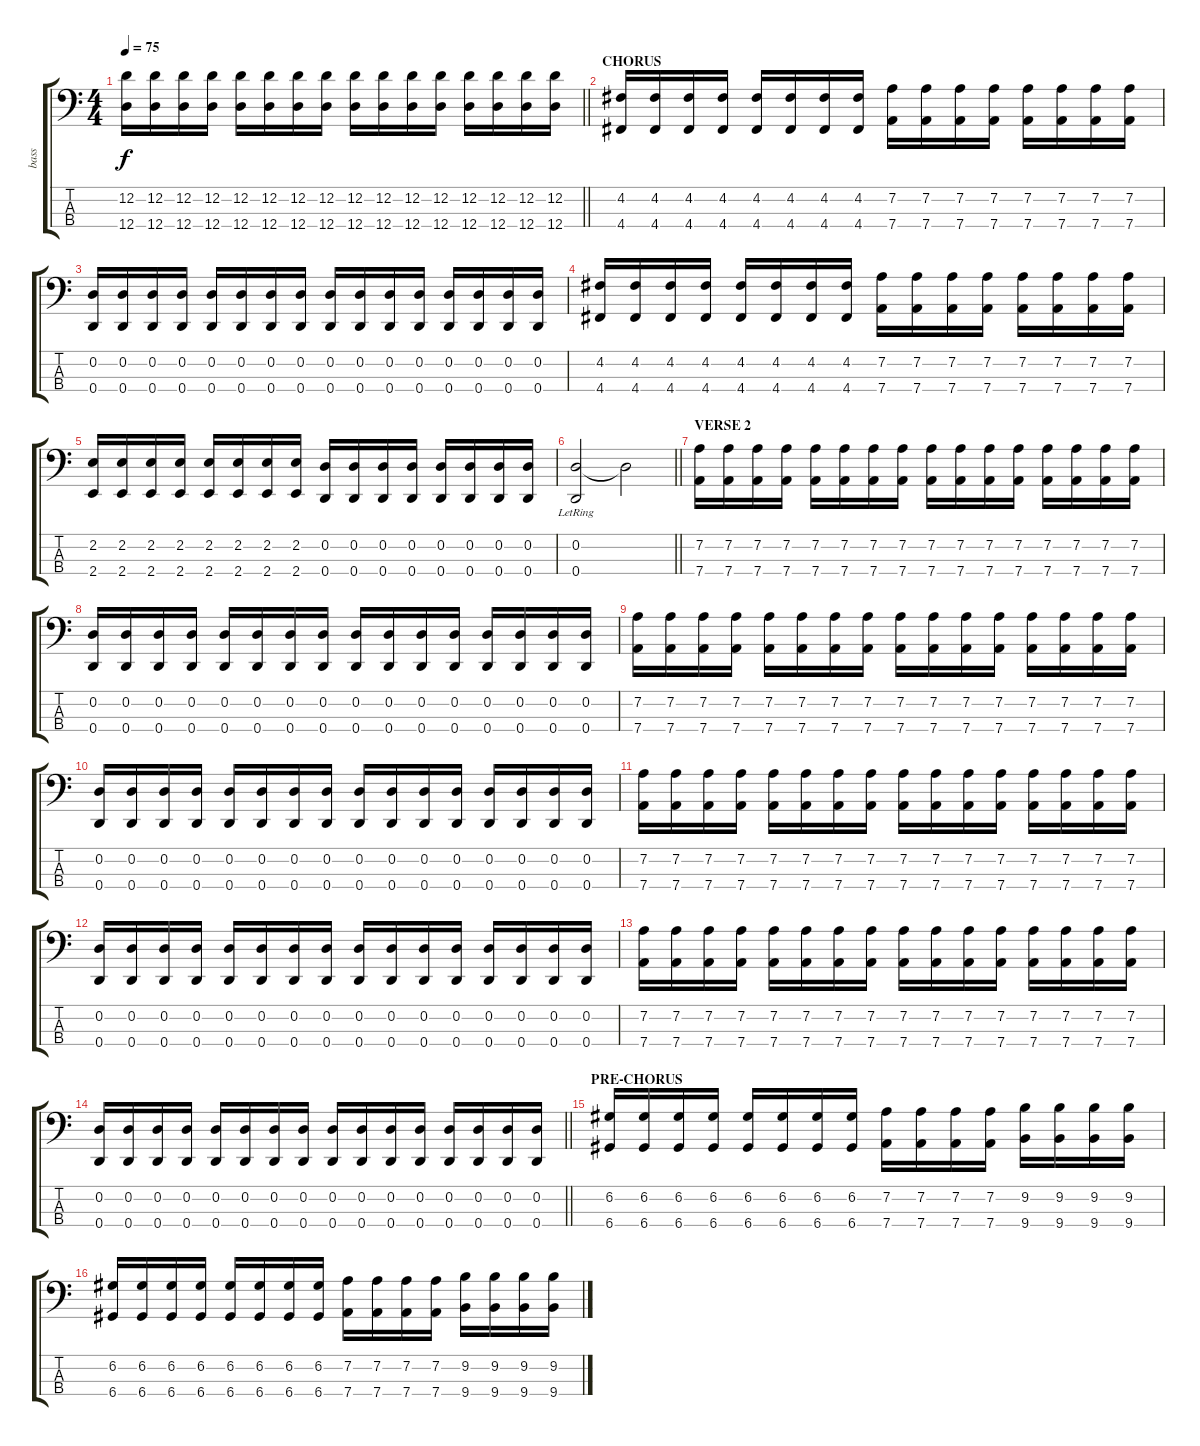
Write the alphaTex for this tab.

\track ("bass" "bass") {instrument electricbassfinger}
\staff {score tabs}
\tuning (G2 D2 A1 D1) {hide}
\ts (4 4)
\tempo 75
\clef f4
\barLineRight lightlight
\ks c
(12.2 12.4).16{dy f} (12.2 12.4).16 (12.2 12.4).16 (12.2 12.4).16 (12.2 12.4).16 (12.2 12.4).16 (12.2 12.4).16 (12.2 12.4).16 (12.2 12.4).16 (12.2 12.4).16 (12.2 12.4).16 (12.2 12.4).16 (12.2 12.4).16 (12.2 12.4).16 (12.2 12.4).16 (12.2 12.4).16 |
\section ("" "CHORUS")
(4.2 4.4).16 (4.2 4.4).16 (4.2 4.4).16 (4.2 4.4).16 (4.2 4.4).16 (4.2 4.4).16 (4.2 4.4).16 (4.2 4.4).16 (7.2 7.4).16 (7.2 7.4).16 (7.2 7.4).16 (7.2 7.4).16 (7.2 7.4).16 (7.2 7.4).16 (7.2 7.4).16 (7.2 7.4).16 |
(0.2 0.4).16 (0.2 0.4).16 (0.2 0.4).16 (0.2 0.4).16 (0.2 0.4).16 (0.2 0.4).16 (0.2 0.4).16 (0.2 0.4).16 (0.2 0.4).16 (0.2 0.4).16 (0.2 0.4).16 (0.2 0.4).16 (0.2 0.4).16 (0.2 0.4).16 (0.2 0.4).16 (0.2 0.4).16 |
(4.2 4.4).16 (4.2 4.4).16 (4.2 4.4).16 (4.2 4.4).16 (4.2 4.4).16 (4.2 4.4).16 (4.2 4.4).16 (4.2 4.4).16 (7.2 7.4).16 (7.2 7.4).16 (7.2 7.4).16 (7.2 7.4).16 (7.2 7.4).16 (7.2 7.4).16 (7.2 7.4).16 (7.2 7.4).16 |
(2.2 2.4).16 (2.2 2.4).16 (2.2 2.4).16 (2.2 2.4).16 (2.2 2.4).16 (2.2 2.4).16 (2.2 2.4).16 (2.2 2.4).16 (0.2 0.4).16 (0.2 0.4).16 (0.2 0.4).16 (0.2 0.4).16 (0.2 0.4).16 (0.2 0.4).16 (0.2 0.4).16 (0.2 0.4).16 |
\barLineRight lightlight
(0.2{lr} 0.4).2 0.2{t}.2 |
\section ("" "VERSE 2")
(7.2 7.4).16 (7.2 7.4).16 (7.2 7.4).16 (7.2 7.4).16 (7.2 7.4).16 (7.2 7.4).16 (7.2 7.4).16 (7.2 7.4).16 (7.2 7.4).16 (7.2 7.4).16 (7.2 7.4).16 (7.2 7.4).16 (7.2 7.4).16 (7.2 7.4).16 (7.2 7.4).16 (7.2 7.4).16 |
(0.2 0.4).16 (0.2 0.4).16 (0.2 0.4).16 (0.2 0.4).16 (0.2 0.4).16 (0.2 0.4).16 (0.2 0.4).16 (0.2 0.4).16 (0.2 0.4).16 (0.2 0.4).16 (0.2 0.4).16 (0.2 0.4).16 (0.2 0.4).16 (0.2 0.4).16 (0.2 0.4).16 (0.2 0.4).16 |
(7.2 7.4).16 (7.2 7.4).16 (7.2 7.4).16 (7.2 7.4).16 (7.2 7.4).16 (7.2 7.4).16 (7.2 7.4).16 (7.2 7.4).16 (7.2 7.4).16 (7.2 7.4).16 (7.2 7.4).16 (7.2 7.4).16 (7.2 7.4).16 (7.2 7.4).16 (7.2 7.4).16 (7.2 7.4).16 |
(0.2 0.4).16 (0.2 0.4).16 (0.2 0.4).16 (0.2 0.4).16 (0.2 0.4).16 (0.2 0.4).16 (0.2 0.4).16 (0.2 0.4).16 (0.2 0.4).16 (0.2 0.4).16 (0.2 0.4).16 (0.2 0.4).16 (0.2 0.4).16 (0.2 0.4).16 (0.2 0.4).16 (0.2 0.4).16 |
(7.2 7.4).16 (7.2 7.4).16 (7.2 7.4).16 (7.2 7.4).16 (7.2 7.4).16 (7.2 7.4).16 (7.2 7.4).16 (7.2 7.4).16 (7.2 7.4).16 (7.2 7.4).16 (7.2 7.4).16 (7.2 7.4).16 (7.2 7.4).16 (7.2 7.4).16 (7.2 7.4).16 (7.2 7.4).16 |
(0.2 0.4).16 (0.2 0.4).16 (0.2 0.4).16 (0.2 0.4).16 (0.2 0.4).16 (0.2 0.4).16 (0.2 0.4).16 (0.2 0.4).16 (0.2 0.4).16 (0.2 0.4).16 (0.2 0.4).16 (0.2 0.4).16 (0.2 0.4).16 (0.2 0.4).16 (0.2 0.4).16 (0.2 0.4).16 |
(7.2 7.4).16 (7.2 7.4).16 (7.2 7.4).16 (7.2 7.4).16 (7.2 7.4).16 (7.2 7.4).16 (7.2 7.4).16 (7.2 7.4).16 (7.2 7.4).16 (7.2 7.4).16 (7.2 7.4).16 (7.2 7.4).16 (7.2 7.4).16 (7.2 7.4).16 (7.2 7.4).16 (7.2 7.4).16 |
\barLineRight lightlight
(0.2 0.4).16 (0.2 0.4).16 (0.2 0.4).16 (0.2 0.4).16 (0.2 0.4).16 (0.2 0.4).16 (0.2 0.4).16 (0.2 0.4).16 (0.2 0.4).16 (0.2 0.4).16 (0.2 0.4).16 (0.2 0.4).16 (0.2 0.4).16 (0.2 0.4).16 (0.2 0.4).16 (0.2 0.4).16 |
\section ("" "PRE-CHORUS")
(6.2 6.4).16 (6.2 6.4).16 (6.2 6.4).16 (6.2 6.4).16 (6.2 6.4).16 (6.2 6.4).16 (6.2 6.4).16 (6.2 6.4).16 (7.2 7.4).16 (7.2 7.4).16 (7.2 7.4).16 (7.2 7.4).16 (9.2 9.4).16 (9.2 9.4).16 (9.2 9.4).16 (9.2 9.4).16 |
(6.2 6.4).16 (6.2 6.4).16 (6.2 6.4).16 (6.2 6.4).16 (6.2 6.4).16 (6.2 6.4).16 (6.2 6.4).16 (6.2 6.4).16 (7.2 7.4).16 (7.2 7.4).16 (7.2 7.4).16 (7.2 7.4).16 (9.2 9.4).16 (9.2 9.4).16 (9.2 9.4).16 (9.2 9.4).16
